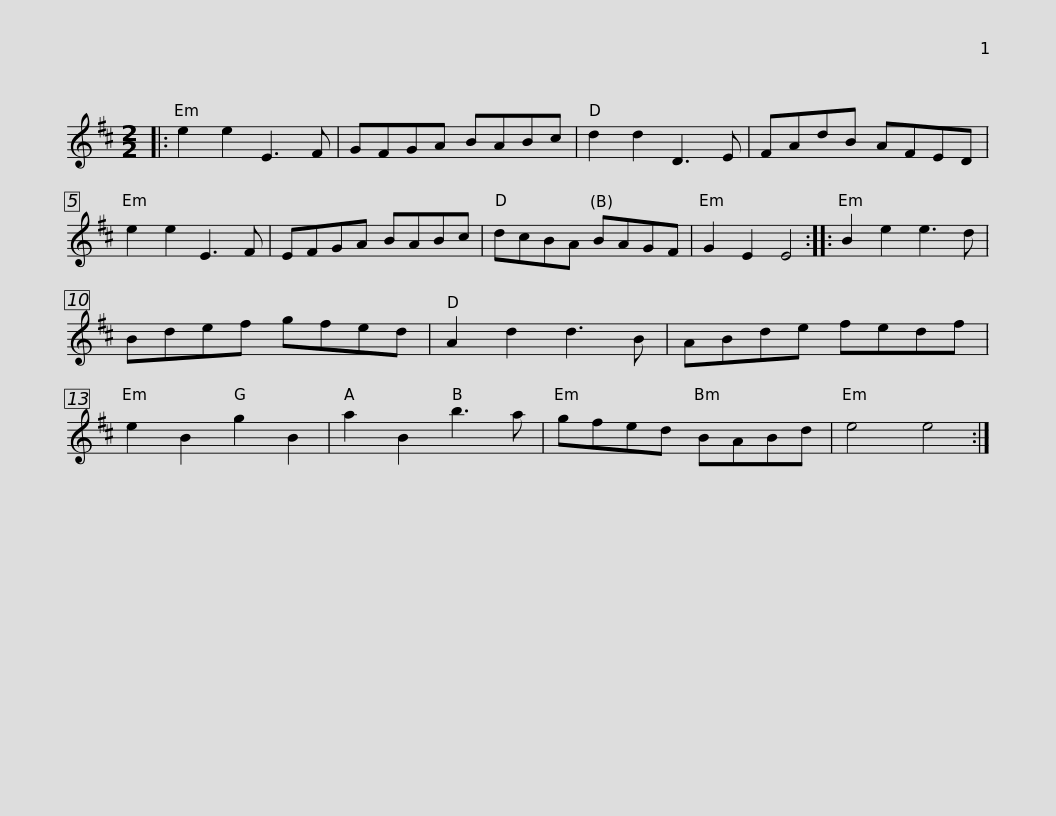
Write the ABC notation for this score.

X:1
L:1/8
M:2/2
I:linebreak $
K:D
V:1 treble
V:1
|: e2 e2 E3 F | GFGA BABc | d2 d2 D3 E | FAdB AFED | e2 e2 E3 F | %5
 EFGA BABc |$ dcBA BAGF | G2 E2 E4 :: B2 e2 e3 d | Bdef gfed | %10
 A2 d2 d3 B | ABde fedf | e2 B2 g2 B2 |$ a2 B2 b3 a | gfed BABd | %15
 e4 e4 :| %16
